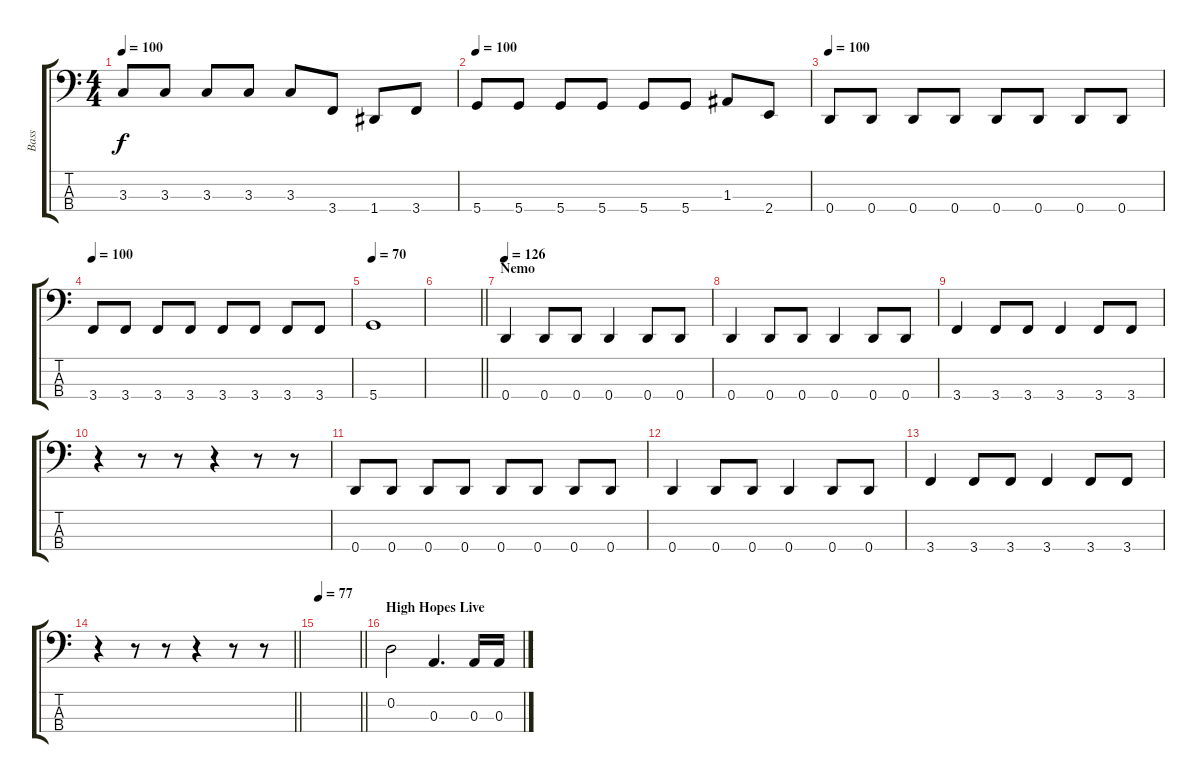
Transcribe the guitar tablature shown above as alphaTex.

\track ("Bass" "Bass") {instrument electricbassfinger}
\staff {score tabs}
\tuning (G2 D2 A1 D1) {hide}
\ts (4 4)
\tempo 100
\clef f4
\ks c
3.3.8{dy f} 3.3.8 3.3.8 3.3.8 3.3.8 3.4.8 1.4.8 3.4.8 |
\tempo 100
5.4.8 5.4.8 5.4.8 5.4.8 5.4.8 5.4.8 1.3.8 2.4.8 |
\tempo 100
0.4.8 0.4.8 0.4.8 0.4.8 0.4.8 0.4.8 0.4.8 0.4.8 |
\tempo 100
3.4.8 3.4.8 3.4.8 3.4.8 3.4.8 3.4.8 3.4.8 3.4.8 |
\tempo 70
5.4.1 |
\barLineRight lightlight
|
\section ("" "Nemo")
\tempo 126
0.4.4 0.4.8 0.4.8 0.4.4 0.4.8 0.4.8 |
0.4.4 0.4.8 0.4.8 0.4.4 0.4.8 0.4.8 |
3.4.4 3.4.8 3.4.8 3.4.4 3.4.8 3.4.8 |
r.4 r.8 r.8 r.4 r.8 r.8 |
0.4.8 0.4.8 0.4.8 0.4.8 0.4.8 0.4.8 0.4.8 0.4.8 |
0.4.4 0.4.8 0.4.8 0.4.4 0.4.8 0.4.8 |
3.4.4 3.4.8 3.4.8 3.4.4 3.4.8 3.4.8 |
\barLineRight lightlight
r.4 r.8 r.8 r.4 r.8 r.8 |
\tempo 77
\barLineRight lightlight
|
\section ("" "High Hopes Live")
0.2.2 0.3.4{d} 0.3.16 0.3.16
